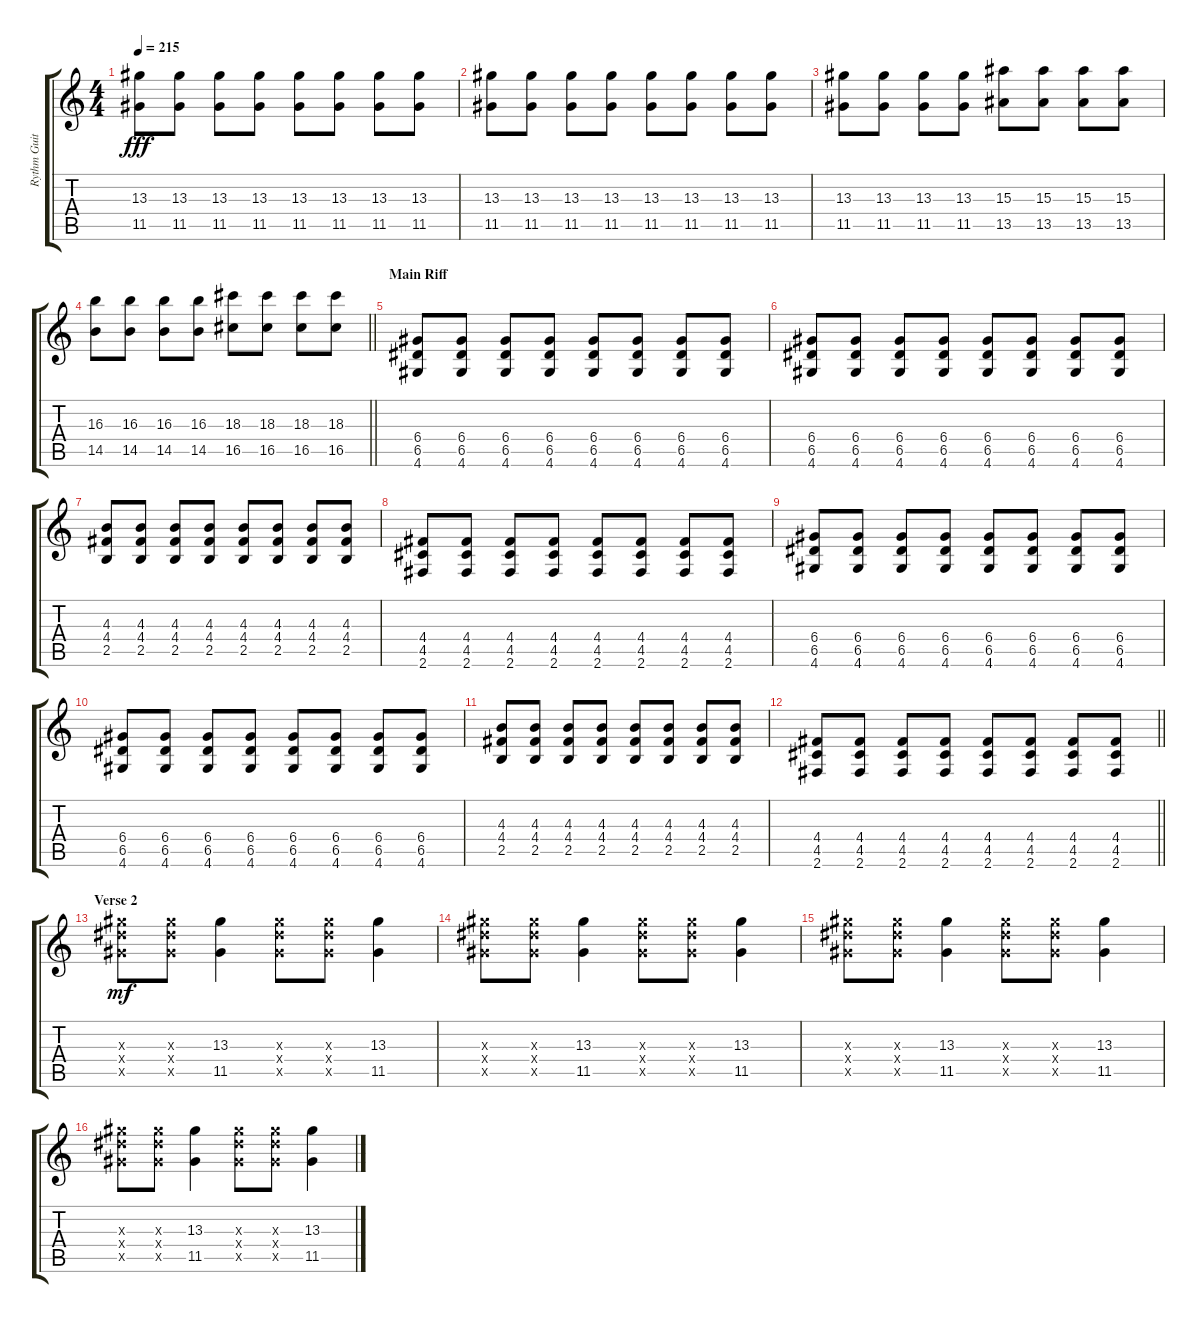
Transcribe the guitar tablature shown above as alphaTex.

\track ("Rythm Guitar (Justin Sane)" "Rythm Guit") {instrument overdrivenguitar}
\staff {score tabs}
\tuning (E4 B3 G3 D3 A2 E2) {hide}
\ts (4 4)
\tempo 215
\clef g2
\ks c
(13.3 11.5).8{dy fff} (13.3 11.5).8 (13.3 11.5).8 (13.3 11.5).8 (13.3 11.5).8 (13.3 11.5).8 (13.3 11.5).8 (13.3 11.5).8 |
(13.3 11.5).8 (13.3 11.5).8 (13.3 11.5).8 (13.3 11.5).8 (13.3 11.5).8 (13.3 11.5).8 (13.3 11.5).8 (13.3 11.5).8 |
(13.3 11.5).8 (13.3 11.5).8 (13.3 11.5).8 (13.3 11.5).8 (15.3 13.5).8 (15.3 13.5).8 (15.3 13.5).8 (15.3 13.5).8 |
\barLineRight lightlight
(16.3 14.5).8 (16.3 14.5).8 (16.3 14.5).8 (16.3 14.5).8 (18.3 16.5).8 (18.3 16.5).8 (18.3 16.5).8 (18.3 16.5).8 |
\section ("" "Main Riff")
(6.4 6.5 4.6).8{balance 10} (6.4 6.5 4.6).8 (6.4 6.5 4.6).8 (6.4 6.5 4.6).8 (6.4 6.5 4.6).8 (6.4 6.5 4.6).8 (6.4 6.5 4.6).8 (6.4 6.5 4.6).8 |
(6.4 6.5 4.6).8 (6.4 6.5 4.6).8 (6.4 6.5 4.6).8 (6.4 6.5 4.6).8 (6.4 6.5 4.6).8 (6.4 6.5 4.6).8 (6.4 6.5 4.6).8 (6.4 6.5 4.6).8 |
(4.3 4.4 2.5).8 (4.3 4.4 2.5).8 (4.3 4.4 2.5).8 (4.3 4.4 2.5).8 (4.3 4.4 2.5).8 (4.3 4.4 2.5).8 (4.3 4.4 2.5).8 (4.3 4.4 2.5).8 |
(4.4 4.5 2.6).8 (4.4 4.5 2.6).8 (4.4 4.5 2.6).8 (4.4 4.5 2.6).8 (4.4 4.5 2.6).8 (4.4 4.5 2.6).8 (4.4 4.5 2.6).8 (4.4 4.5 2.6).8 |
(6.4 6.5 4.6).8 (6.4 6.5 4.6).8 (6.4 6.5 4.6).8 (6.4 6.5 4.6).8 (6.4 6.5 4.6).8 (6.4 6.5 4.6).8 (6.4 6.5 4.6).8 (6.4 6.5 4.6).8 |
(6.4 6.5 4.6).8 (6.4 6.5 4.6).8 (6.4 6.5 4.6).8 (6.4 6.5 4.6).8 (6.4 6.5 4.6).8 (6.4 6.5 4.6).8 (6.4 6.5 4.6).8 (6.4 6.5 4.6).8 |
(4.3 4.4 2.5).8 (4.3 4.4 2.5).8 (4.3 4.4 2.5).8 (4.3 4.4 2.5).8 (4.3 4.4 2.5).8 (4.3 4.4 2.5).8 (4.3 4.4 2.5).8 (4.3 4.4 2.5).8 |
\barLineRight lightlight
(4.4 4.5 2.6).8 (4.4 4.5 2.6).8 (4.4 4.5 2.6).8 (4.4 4.5 2.6).8 (4.4 4.5 2.6).8 (4.4 4.5 2.6).8 (4.4 4.5 2.6).8 (4.4 4.5 2.6).8 |
\section ("" "Verse 2")
(13.3{x} 13.4{x} 11.5{x}).8{dy mf} (13.3{x} 13.4{x} 11.5{x}).8 (13.3 11.5).4 (13.3{x} 13.4{x} 11.5{x}).8 (13.3{x} 13.4{x} 11.5{x}).8 (13.3 11.5).4 |
(13.3{x} 13.4{x} 11.5{x}).8 (13.3{x} 13.4{x} 11.5{x}).8 (13.3 11.5).4 (13.3{x} 13.4{x} 11.5{x}).8 (13.3{x} 13.4{x} 11.5{x}).8 (13.3 11.5).4 |
(13.3{x} 13.4{x} 11.5{x}).8 (13.3{x} 13.4{x} 11.5{x}).8 (13.3 11.5).4 (13.3{x} 13.4{x} 11.5{x}).8 (13.3{x} 13.4{x} 11.5{x}).8 (13.3 11.5).4 |
(13.3{x} 13.4{x} 11.5{x}).8 (13.3{x} 13.4{x} 11.5{x}).8 (13.3 11.5).4 (13.3{x} 13.4{x} 11.5{x}).8 (13.3{x} 13.4{x} 11.5{x}).8 (13.3 11.5).4
